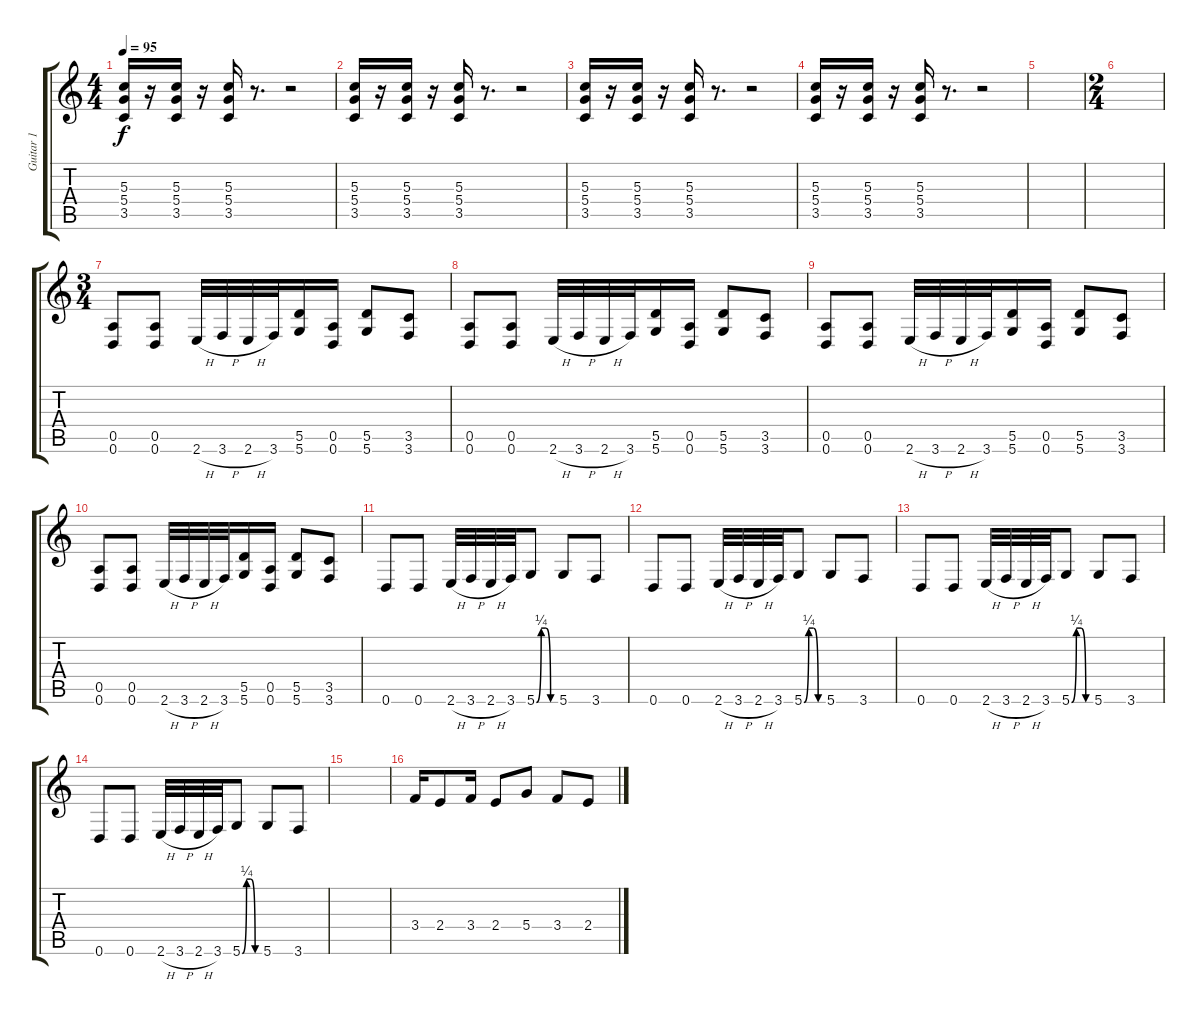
\track ("Guitar 1" "Guitar 1") {instrument distortionguitar}
\staff {score tabs}
\tuning (E4 B3 G3 D3 A2 D2) {hide}
\ts (4 4)
\tempo 95
\clef g2
\ks c
(5.3 5.4 3.5).16{dy f volume 16 instrument distortionguitar} r.16 (5.3 5.4 3.5).16 r.16 (5.3 5.4 3.5).16 r.8{d} r.2 |
(5.3 5.4 3.5).16{volume 16 instrument distortionguitar} r.16 (5.3 5.4 3.5).16 r.16 (5.3 5.4 3.5).16 r.8{d} r.2 |
(5.3 5.4 3.5).16{volume 16 instrument distortionguitar} r.16 (5.3 5.4 3.5).16 r.16 (5.3 5.4 3.5).16 r.8{d} r.2 |
(5.3 5.4 3.5).16{volume 16 instrument distortionguitar} r.16 (5.3 5.4 3.5).16 r.16 (5.3 5.4 3.5).16 r.8{d} r.2 |
|
\ts (2 4)
|
\ts (3 4)
(0.5 0.6).8{balance 16 instrument distortionguitar} (0.5 0.6).8 2.6{h}.32 3.6{h}.32 2.6{h}.32 3.6.32 (5.5 5.6).16 (0.5 0.6).16 (5.5 5.6).8 (3.5 3.6).8 |
(0.5 0.6).8 (0.5 0.6).8 2.6{h}.32 3.6{h}.32 2.6{h}.32 3.6.32 (5.5 5.6).16 (0.5 0.6).16 (5.5 5.6).8 (3.5 3.6).8 |
(0.5 0.6).8{balance 16} (0.5 0.6).8 2.6{h}.32 3.6{h}.32 2.6{h}.32 3.6.32 (5.5 5.6).16 (0.5 0.6).16 (5.5 5.6).8 (3.5 3.6).8 |
(0.5 0.6).8 (0.5 0.6).8 2.6{h}.32 3.6{h}.32 2.6{h}.32 3.6.32 (5.5 5.6).16 (0.5 0.6).16 (5.5 5.6).8 (3.5 3.6).8 |
0.6.8{balance 16} 0.6.8 2.6{h}.32 3.6{h}.32 2.6{h}.32 3.6.32 5.6{be (custom 0 0 15 1 30 1 45 0 60 0)}.8 5.6.8 3.6.8 |
0.6.8{balance 16} 0.6.8 2.6{h}.32 3.6{h}.32 2.6{h}.32 3.6.32 5.6{be (custom 0 0 15 1 30 1 45 0 60 0)}.8 5.6.8 3.6.8 |
0.6.8{balance 16} 0.6.8 2.6{h}.32 3.6{h}.32 2.6{h}.32 3.6.32 5.6{be (custom 0 0 15 1 30 1 45 0 60 0)}.8 5.6.8 3.6.8 |
0.6.8{balance 16} 0.6.8 2.6{h}.32 3.6{h}.32 2.6{h}.32 3.6.32 5.6{be (custom 0 0 15 1 30 1 45 0 60 0)}.8 5.6.8 3.6.8 |
|
3.4.16 2.4.8 3.4.16 2.4.8 5.4.8 3.4.8 2.4.8
